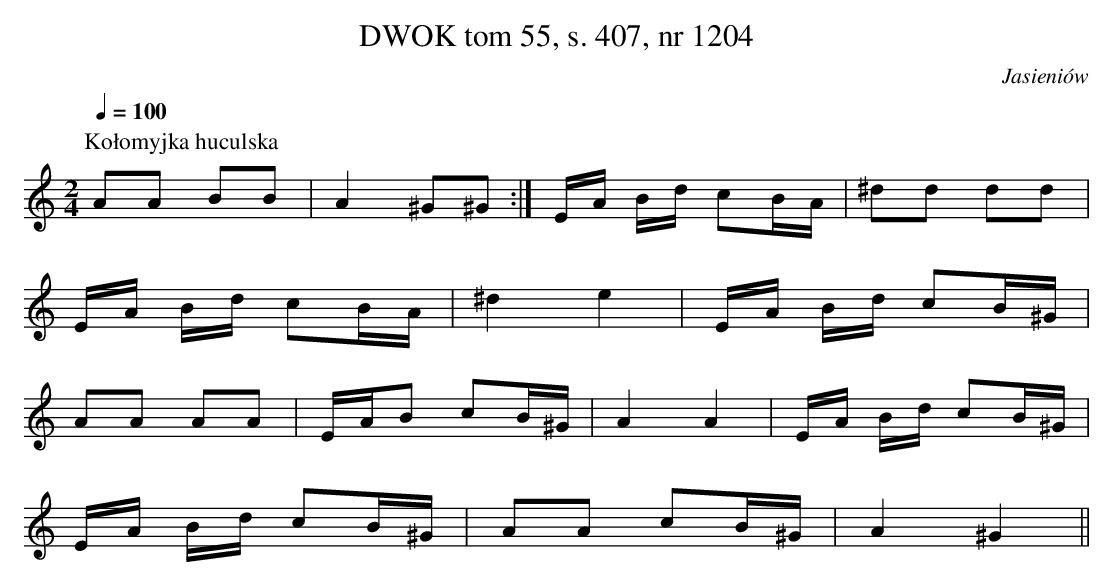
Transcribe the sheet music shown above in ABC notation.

X:1
T: DWOK tom 55, s. 407, nr 1204
O:Jasieniów
L:1/8
M:2/4
K:C
P:Kołomyjka huculska
Q:1/4=100
AA BB|A2 ^G^G:|E/A/ B/d/ cB/A/|^dd dd|
E/A/ B/d/ cB/A/|^d2e2|E/A/ B/d/ cB/^G/|
AA AA|E/A/B cB/^G/|A2A2|E/A/ B/d/ cB/^G/|
E/A/ B/d/ cB/^G/|AA cB/^G/|A2^G2||
